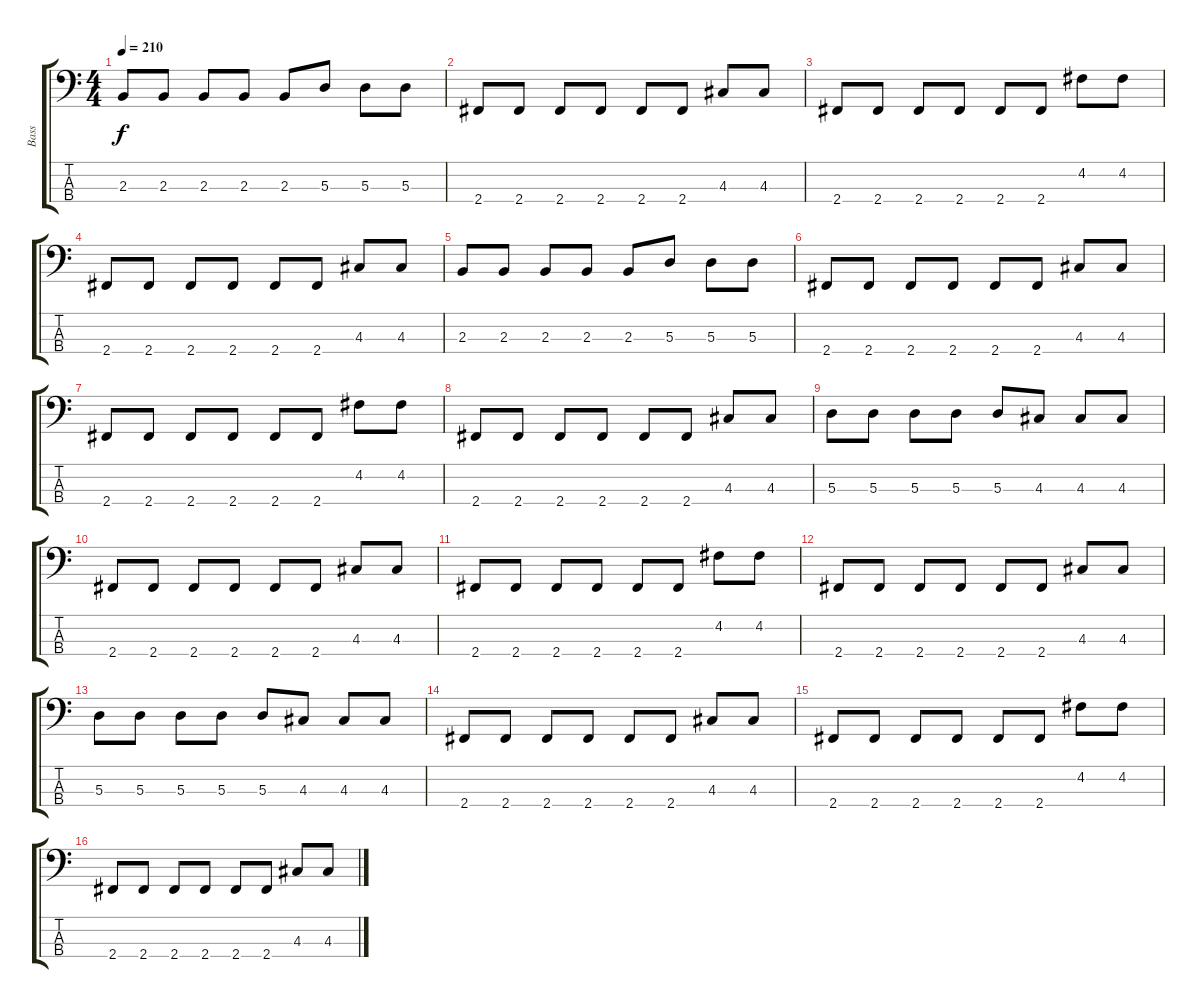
\track ("Bass" "Bass") {instrument electricbassfinger}
\staff {score tabs}
\tuning (G2 D2 A1 E1) {hide}
\ts (4 4)
\tempo 210
\clef f4
\ks c
2.3.8{dy f} 2.3.8 2.3.8 2.3.8 2.3.8 5.3.8 5.3.8 5.3.8 |
2.4.8 2.4.8 2.4.8 2.4.8 2.4.8 2.4.8 4.3.8 4.3.8 |
2.4.8 2.4.8 2.4.8 2.4.8 2.4.8 2.4.8 4.2.8 4.2.8 |
2.4.8 2.4.8 2.4.8 2.4.8 2.4.8 2.4.8 4.3.8 4.3.8 |
2.3.8 2.3.8 2.3.8 2.3.8 2.3.8 5.3.8 5.3.8 5.3.8 |
2.4.8 2.4.8 2.4.8 2.4.8 2.4.8 2.4.8 4.3.8 4.3.8 |
2.4.8 2.4.8 2.4.8 2.4.8 2.4.8 2.4.8 4.2.8 4.2.8 |
2.4.8 2.4.8 2.4.8 2.4.8 2.4.8 2.4.8 4.3.8 4.3.8 |
5.3.8 5.3.8 5.3.8 5.3.8 5.3.8 4.3.8 4.3.8 4.3.8 |
2.4.8 2.4.8 2.4.8 2.4.8 2.4.8 2.4.8 4.3.8 4.3.8 |
2.4.8 2.4.8 2.4.8 2.4.8 2.4.8 2.4.8 4.2.8 4.2.8 |
2.4.8 2.4.8 2.4.8 2.4.8 2.4.8 2.4.8 4.3.8 4.3.8 |
5.3.8 5.3.8 5.3.8 5.3.8 5.3.8 4.3.8 4.3.8 4.3.8 |
2.4.8 2.4.8 2.4.8 2.4.8 2.4.8 2.4.8 4.3.8 4.3.8 |
2.4.8 2.4.8 2.4.8 2.4.8 2.4.8 2.4.8 4.2.8 4.2.8 |
2.4.8 2.4.8 2.4.8 2.4.8 2.4.8 2.4.8 4.3.8 4.3.8
